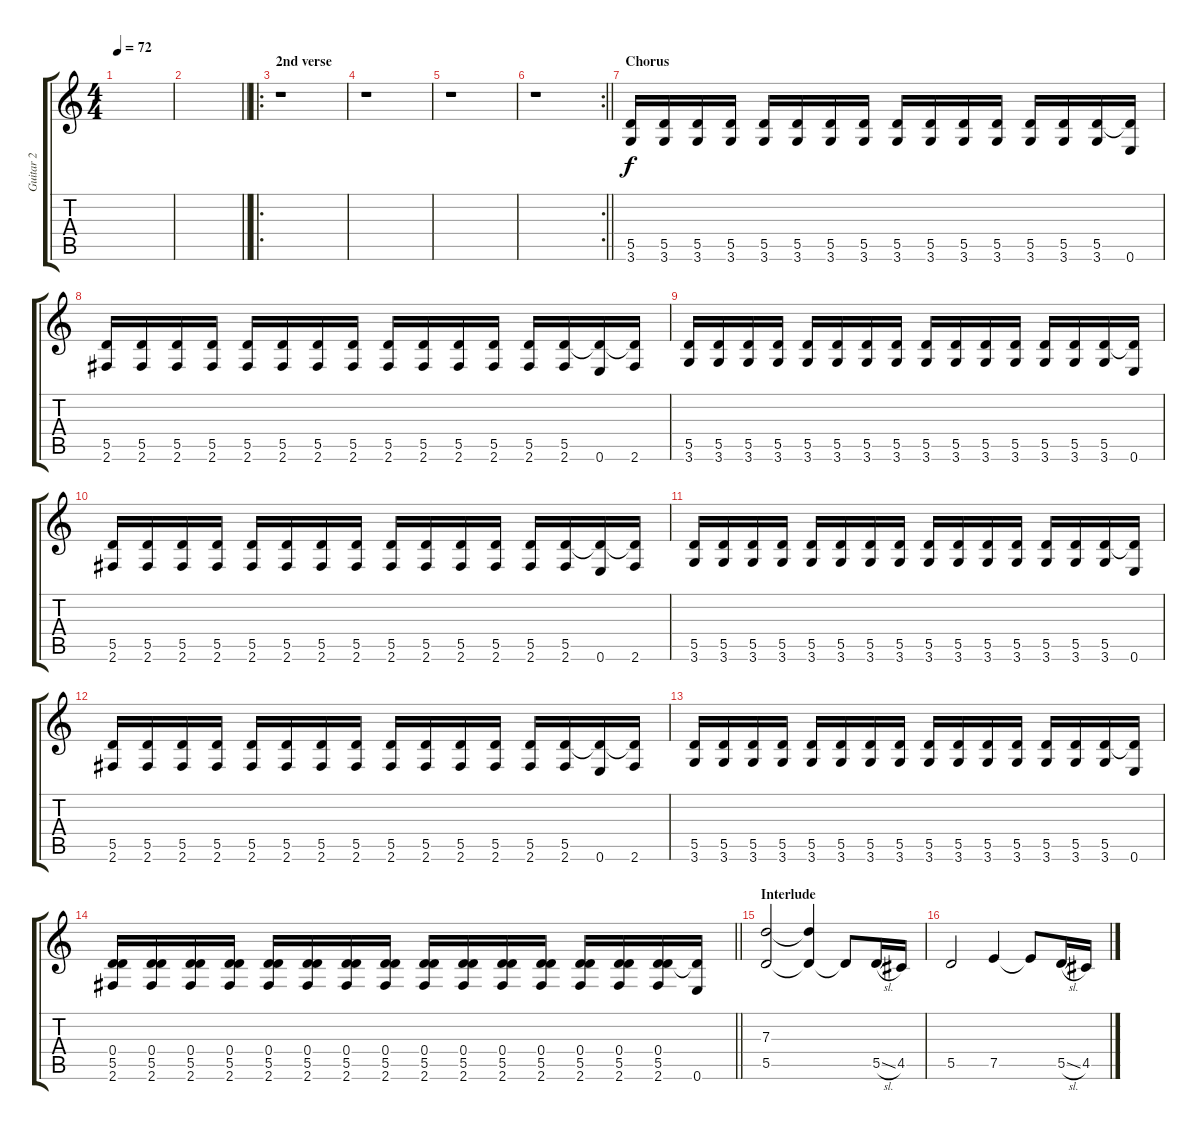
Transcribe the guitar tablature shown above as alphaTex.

\track ("Guitar 2" "Guitar 2") {instrument overdrivenguitar}
\staff {score tabs}
\tuning (E4 B3 G3 D3 A2 E2) {hide}
\ts (4 4)
\tempo 72
\clef g2
\ks c
|
\barLineRight lightlight
|
\ro
\section ("" "2nd verse")
r.1 |
r.1 |
r.1 |
\rc 2
\barLineRight lightlight
r.1 |
\section ("" "Chorus")
(5.5 3.6).16 (5.5 3.6).16 (5.5 3.6).16 (5.5 3.6).16 (5.5 3.6).16 (5.5 3.6).16 (5.5 3.6).16 (5.5 3.6).16 (5.5 3.6).16 (5.5 3.6).16 (5.5 3.6).16 (5.5 3.6).16 (5.5 3.6).16 (5.5 3.6).16 (5.5 3.6).16 (5.5{t} 0.6).16 |
(5.5 2.6).16 (5.5 2.6).16 (5.5 2.6).16 (5.5 2.6).16 (5.5 2.6).16 (5.5 2.6).16 (5.5 2.6).16 (5.5 2.6).16 (5.5 2.6).16 (5.5 2.6).16 (5.5 2.6).16 (5.5 2.6).16 (5.5 2.6).16 (5.5 2.6).16 (5.5{t} 0.6).16 (5.5{t} 2.6).16 |
(5.5 3.6).16 (5.5 3.6).16 (5.5 3.6).16 (5.5 3.6).16 (5.5 3.6).16 (5.5 3.6).16 (5.5 3.6).16 (5.5 3.6).16 (5.5 3.6).16 (5.5 3.6).16 (5.5 3.6).16 (5.5 3.6).16 (5.5 3.6).16 (5.5 3.6).16 (5.5 3.6).16 (5.5{t} 0.6).16 |
(5.5 2.6).16 (5.5 2.6).16 (5.5 2.6).16 (5.5 2.6).16 (5.5 2.6).16 (5.5 2.6).16 (5.5 2.6).16 (5.5 2.6).16 (5.5 2.6).16 (5.5 2.6).16 (5.5 2.6).16 (5.5 2.6).16 (5.5 2.6).16 (5.5 2.6).16 (5.5{t} 0.6).16 (5.5{t} 2.6).16 |
(5.5 3.6).16 (5.5 3.6).16 (5.5 3.6).16 (5.5 3.6).16 (5.5 3.6).16 (5.5 3.6).16 (5.5 3.6).16 (5.5 3.6).16 (5.5 3.6).16 (5.5 3.6).16 (5.5 3.6).16 (5.5 3.6).16 (5.5 3.6).16 (5.5 3.6).16 (5.5 3.6).16 (5.5{t} 0.6).16 |
(5.5 2.6).16 (5.5 2.6).16 (5.5 2.6).16 (5.5 2.6).16 (5.5 2.6).16 (5.5 2.6).16 (5.5 2.6).16 (5.5 2.6).16 (5.5 2.6).16 (5.5 2.6).16 (5.5 2.6).16 (5.5 2.6).16 (5.5 2.6).16 (5.5 2.6).16 (5.5{t} 0.6).16 (5.5{t} 2.6).16 |
(5.5 3.6).16 (5.5 3.6).16 (5.5 3.6).16 (5.5 3.6).16 (5.5 3.6).16 (5.5 3.6).16 (5.5 3.6).16 (5.5 3.6).16 (5.5 3.6).16 (5.5 3.6).16 (5.5 3.6).16 (5.5 3.6).16 (5.5 3.6).16 (5.5 3.6).16 (5.5 3.6).16 (5.5{t} 0.6).16 |
\barLineRight lightlight
(0.4 5.5 2.6).16 (0.4 5.5 2.6).16 (0.4 5.5 2.6).16 (0.4 5.5 2.6).16 (0.4 5.5 2.6).16 (0.4 5.5 2.6).16 (0.4 5.5 2.6).16 (0.4 5.5 2.6).16 (0.4 5.5 2.6).16 (0.4 5.5 2.6).16 (0.4 5.5 2.6).16 (0.4 5.5 2.6).16 (0.4 5.5 2.6).16 (0.4 5.5 2.6).16 (0.4 5.5 2.6).16 (5.5{t} 0.6).16 |
\section ("" "Interlude")
(7.3 5.5).2 (7.3{t} 5.5{t}).4 5.5{t}.8 5.5{sl}.16 4.5.16 |
5.5.2 7.5.4 7.5{t}.8 5.5{sl}.16 4.5.16
